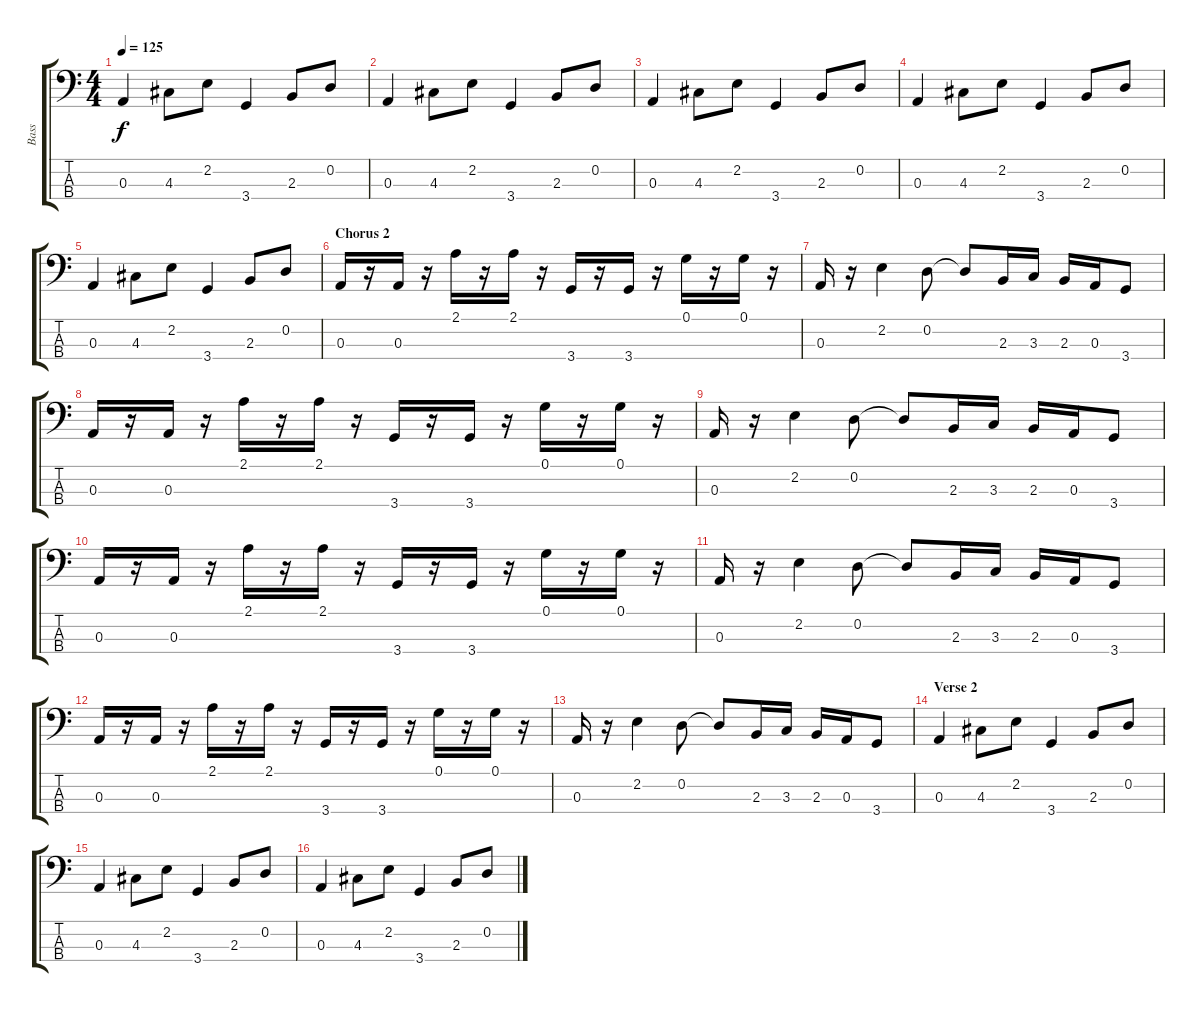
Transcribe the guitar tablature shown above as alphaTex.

\track ("Bass" "Bass") {instrument electricbassfinger}
\staff {score tabs}
\tuning (G2 D2 A1 E1) {hide}
\ts (4 4)
\tempo 125
\clef f4
\ks c
0.3.4{dy f} 4.3.8 2.2.8 3.4.4 2.3.8 0.2.8 |
0.3.4 4.3.8 2.2.8 3.4.4 2.3.8 0.2.8 |
0.3.4 4.3.8 2.2.8 3.4.4 2.3.8 0.2.8 |
0.3.4 4.3.8 2.2.8 3.4.4 2.3.8 0.2.8 |
0.3.4 4.3.8 2.2.8 3.4.4 2.3.8 0.2.8 |
\section ("" "Chorus 2")
0.3.16 r.16 0.3.16 r.16 2.1.16 r.16 2.1.16 r.16 3.4.16 r.16 3.4.16 r.16 0.1.16 r.16 0.1.16 r.16 |
0.3.16 r.16 2.2.4 0.2.8 0.2{t}.8 2.3.16 3.3.16 2.3.16 0.3.16 3.4.8 |
0.3.16 r.16 0.3.16 r.16 2.1.16 r.16 2.1.16 r.16 3.4.16 r.16 3.4.16 r.16 0.1.16 r.16 0.1.16 r.16 |
0.3.16 r.16 2.2.4 0.2.8 0.2{t}.8 2.3.16 3.3.16 2.3.16 0.3.16 3.4.8 |
0.3.16 r.16 0.3.16 r.16 2.1.16 r.16 2.1.16 r.16 3.4.16 r.16 3.4.16 r.16 0.1.16 r.16 0.1.16 r.16 |
0.3.16 r.16 2.2.4 0.2.8 0.2{t}.8 2.3.16 3.3.16 2.3.16 0.3.16 3.4.8 |
0.3.16 r.16 0.3.16 r.16 2.1.16 r.16 2.1.16 r.16 3.4.16 r.16 3.4.16 r.16 0.1.16 r.16 0.1.16 r.16 |
0.3.16 r.16 2.2.4 0.2.8 0.2{t}.8 2.3.16 3.3.16 2.3.16 0.3.16 3.4.8 |
\section ("" "Verse 2")
0.3.4 4.3.8 2.2.8 3.4.4 2.3.8 0.2.8 |
0.3.4 4.3.8 2.2.8 3.4.4 2.3.8 0.2.8 |
0.3.4 4.3.8 2.2.8 3.4.4 2.3.8 0.2.8
